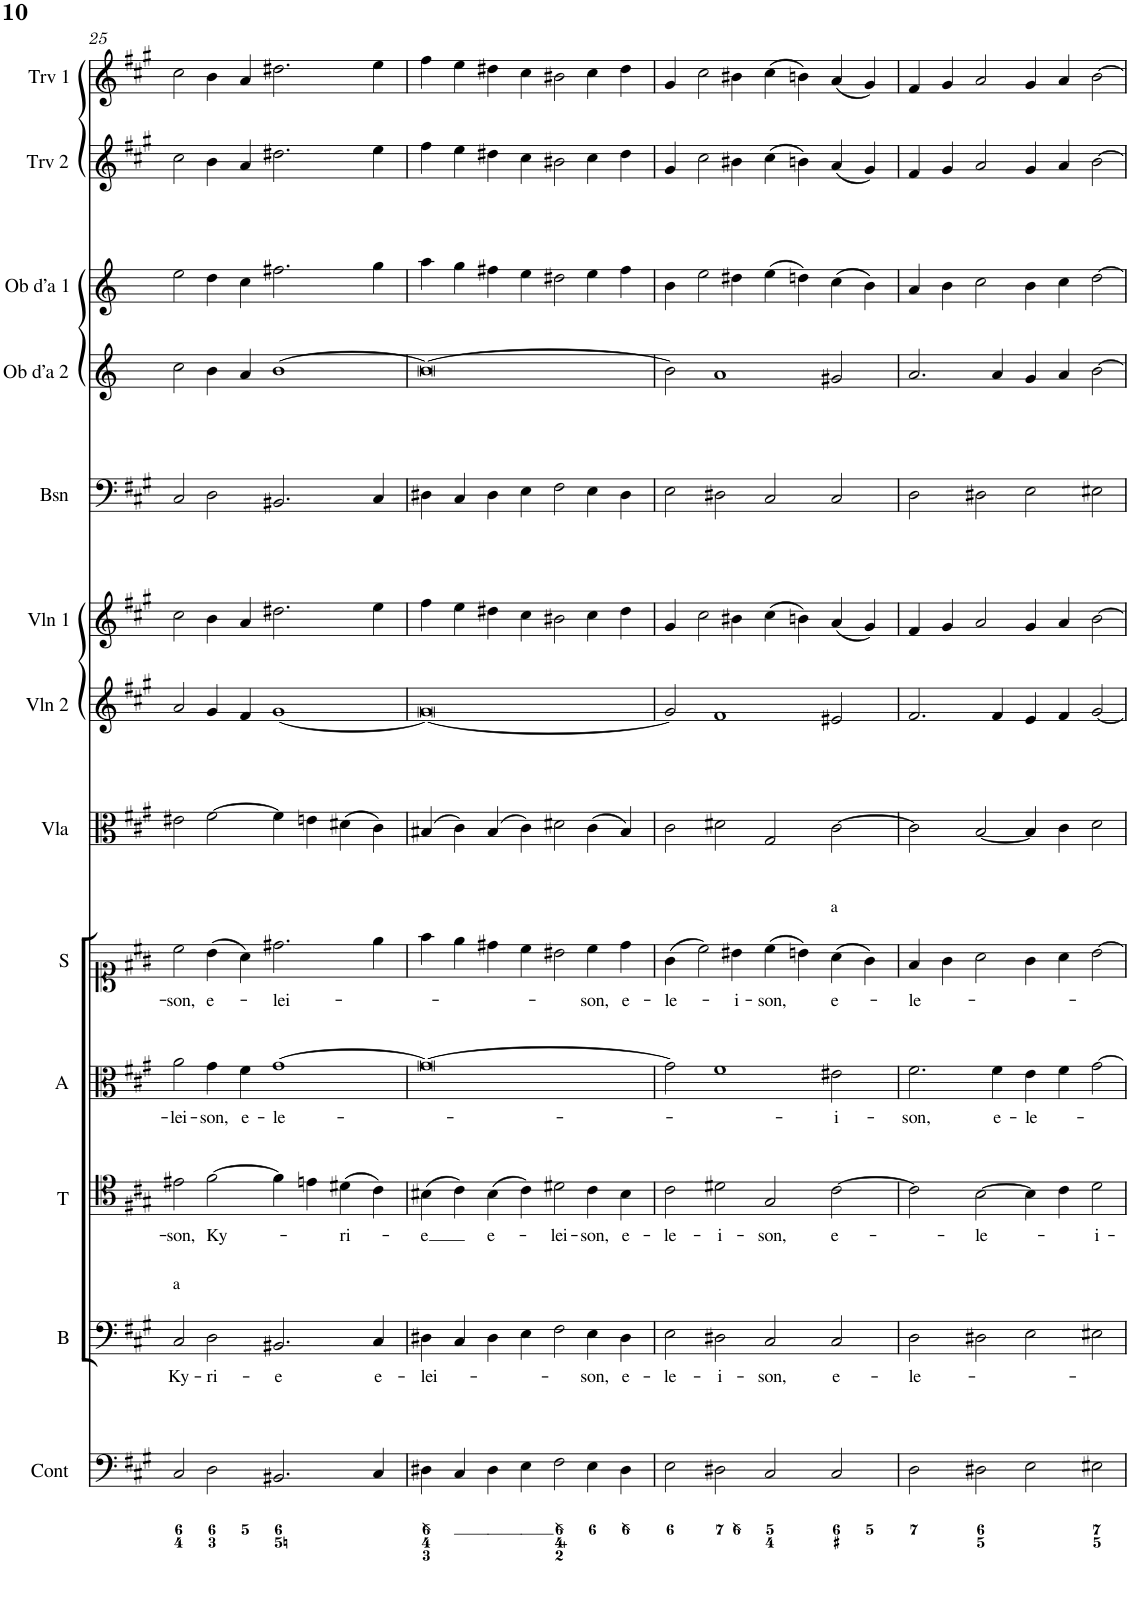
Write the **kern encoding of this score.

**kern	**kern	**text	**kern	**text	**kern	**text	**kern	**text	**kern	**kern	**kern	**kern	**kern	**kern	**kern	**kern
*part13	*part12	*part12	*part11	*part11	*part10	*part10	*part9	*part9	*part8	*part7	*part6	*part5	*part4	*part3	*part2	*part1
*staff13	*staff12	*staff12	*staff11	*staff11	*staff10	*staff10	*staff9	*staff9	*staff8	*staff7	*staff6	*staff5	*staff4	*staff3	*staff2	*staff1
*I"Continuo	*I"Bass	*	*I"Tenor	*	*I"Alto	*	*I"Soprano	*	*I"Viola	*I"Violin 2	*I"Violin 1	*I"Bassoon	*I"Oboe d’amore 2	*I"Oboe d’amore 1	*I"Traverso 2	*I"Traverso 1
*I'Cont	*I'B	*	*I'T	*	*I'A	*	*I'S	*	*I'Vla	*I'Vln 2	*I'Vln 1	*I'Bsn	*I'Ob d’a 2	*I'Ob d’a 1	*I'Trv 2	*I'Trv 1
!!LO:PB:g=z
*clefF4	*clefF4	*	*clefC4	*	*clefC3	*	*clefC1	*	*clefC3	*clefG2	*clefG2	*clefF4	*clefG2	*clefG2	*clefG2	*clefG2
*	*	*	*	*	*	*	*	*	*	*	*	*	*Trd2c3	*Trd2c3	*	*
*k[f#c#g#]	*k[f#c#g#]	*	*k[f#c#g#]	*	*k[f#c#g#]	*	*k[f#c#g#]	*	*k[f#c#g#]	*k[f#c#g#]	*k[f#c#g#]	*k[f#c#g#]	*k[]	*k[]	*k[f#c#g#]	*k[f#c#g#]
*M4/2	*M4/2	*	*M4/2	*	*M4/2	*	*M4/2	*	*M4/2	*M4/2	*M4/2	*M4/2	*M4/2	*M4/2	*M4/2	*M4/2
*met(c|)	*met(c|)	*	*met(c|)	*	*met(c|)	*	*met(c|)	*	*met(c|)	*met(c|)	*met(c|)	*met(c|)	*met(c|)	*met(c|)	*met(c|)	*met(c|)
=25	=25	=25	=25	=25	=25	=25	=25	=25	=25	=25	=25	=25	=25	=25	=25	=25
!	!LO:TX:a:t=a	!	!	!	!	!	!	!	!	!	!	!	!	!	!	!
!	!	!LO:LY:b	!	!LO:LY:b	!	!LO:LY:b	!	!LO:LY:b	!	!	!	!	!	!	!	!
2C#/	2C#/	Ky-	2e#X\	-son,	2a\	-lei-	2cc#\	-son,	2e#X\	2a/	2cc#\	2C#/	2cc\	2ee\	2cc#\	2cc#\
!	!	!LO:LY:b	!	!LO:LY:b	!	!LO:LY:b	!	!LO:LY:b	!	!	!	!	!	!	!	!
2D\	2D\	-ri-	[2f#\	Ky-	4g#\	-son,	(4b\	e-	[2f#\	4g#/	4b\	2D\	4b\	4dd\	4b\	4b\
!	!	!	!	!	!	!LO:LY:b	!	!	!	!	!	!	!	!	!	!
.	.	.	.	.	4f#\	e-	4a\)	.	.	4f#/	4a/	.	4a/	4cc\	4a/	4a/
!	!	!LO:LY:b	!	!	!	!LO:LY:b	!	!LO:LY:b	!	!	!	!	!	!	!	!
2.BB#X/	2.BB#X/	-e	4f#\]	.	[1g#	-le-	2.dd#X\	-lei-	4f#\]	[1g#	2.dd#X\	2.BB#X/	[1b	2.ff#X\	2.dd#X\	2.dd#X\
.	.	.	4en\	.	.	.	.	.	4en\	.	.	.	.	.	.	.
!	!	!	!	!LO:LY:b	!	!	!	!	!	!	!	!	!	!	!	!
.	.	.	(4d#X\	-ri-	.	.	.	.	(4d#X\	.	.	.	.	.	.	.
!	!	!LO:LY:b	!	!	!	!	!	!	!	!	!	!	!	!	!	!
4C#/	4C#/	e-	4c#\)	.	.	.	4ee\	.	4c#\)	.	4ee\	4C#/	.	4gg\	4ee\	4ee\
=26	=26	=26	=26	=26	=26	=26	=26	=26	=26	=26	=26	=26	=26	=26	=26	=26
!	!	!LO:LY:b	!	!LO:LY:b	!	!	!	!	!	!	!	!	!	!	!	!
4D#X\	4D#X\	-lei-	(4B#X\	-e	0g#_	.	4ff#\	.	(4B#X/	0g#_	4ff#\	4D#X\	0b_	4aa\	4ff#\	4ff#\
4C#/	4C#/	.	4c#\)	.	.	.	4ee\	.	4c#\)	.	4ee\	4C#/	.	4gg\	4ee\	4ee\
!	!	!	!	!LO:LY:b	!	!	!	!	!	!	!	!	!	!	!	!
4D#\	4D#\	.	(4B#\	e-	.	.	4dd#X\	.	(4B#/	.	4dd#X\	4D#\	.	4ff#X\	4dd#X\	4dd#X\
4E\	4E\	.	4c#\)	.	.	.	4cc#\	.	4c#\)	.	4cc#\	4E\	.	4ee\	4cc#\	4cc#\
!	!	!	!	!LO:LY:b	!	!	!	!	!	!	!	!	!	!	!	!
2F#\	2F#\	.	2d#X\	-lei-	.	.	2b#X\	.	2d#X\	.	2b#X\	2F#\	.	2dd#X\	2b#X\	2b#X\
!	!	!LO:LY:b	!	!LO:LY:b	!	!	!	!LO:LY:b	!	!	!	!	!	!	!	!
4E\	4E\	-son,	4c#\	-son,	.	.	4cc#\	-son,	(4c#\	.	4cc#\	4E\	.	4ee\	4cc#\	4cc#\
!	!	!LO:LY:b	!	!LO:LY:b	!	!	!	!LO:LY:b	!	!	!	!	!	!	!	!
4D#\	4D#\	e-	4B#\	e-	.	.	4dd#\	e-	4B#/)	.	4dd#\	4D#\	.	4ff#\	4dd#\	4dd#\
=27	=27	=27	=27	=27	=27	=27	=27	=27	=27	=27	=27	=27	=27	=27	=27	=27
!	!	!LO:LY:b	!	!LO:LY:b	!	!	!	!LO:LY:b	!	!	!	!	!	!	!	!
2E\	2E\	-le-	2c#\	-le-	2g#\]	.	(4g#\	-le-	2c#\	2g#/]	4g#/	2E\	2b\]	4b\	4g#/	4g#/
.	.	.	.	.	.	.	2cc#\)	.	.	.	2cc#\	.	.	2ee\	2cc#\	2cc#\
!	!	!LO:LY:b	!	!LO:LY:b	!	!	!	!	!	!	!	!	!	!	!	!
2D#X\	2D#X\	-i-	2d#X\	-i-	1f#	.	.	.	2d#X\	1f#	.	2D#X\	1a	.	.	.
!	!	!	!	!	!	!	!	!LO:LY:b	!	!	!	!	!	!	!	!
.	.	.	.	.	.	.	4b#X\	-i-	.	.	4b#X\	.	.	4dd#X\	4b#X\	4b#X\
!	!	!LO:LY:b	!	!LO:LY:b	!	!	!	!LO:LY:b	!	!	!	!	!	!	!	!
2C#/	2C#/	-son,	2G#/	-son,	.	.	(4cc#\	-son,	2G#/	.	(4cc#\	2C#/	.	(4ee\	(4cc#\	(4cc#\
.	.	.	.	.	.	.	4bn\)	.	.	.	4bn\)	.	.	4ddn\)	4bn\)	4bn\)
!	!	!	!	!	!	!	!LO:TX:a:t=a	!	!	!	!	!	!	!	!	!
!	!	!LO:LY:b	!	!LO:LY:b	!	!LO:LY:b	!	!LO:LY:b	!	!	!	!	!	!	!	!
2C#/	2C#/	e-	[2c#\	e-	2e#X\	-i-	(4a\	e-	[2c#\	2e#X/	(4a/	2C#/	2g#X/	(4cc\	(4a/	(4a/
.	.	.	.	.	.	.	4g#\)	.	.	.	4g#/)	.	.	4b\)	4g#/)	4g#/)
=28	=28	=28	=28	=28	=28	=28	=28	=28	=28	=28	=28	=28	=28	=28	=28	=28
!	!	!LO:LY:b	!	!	!	!LO:LY:b	!	!LO:LY:b	!	!	!	!	!	!	!	!
2D\	2D\	-le-	2c#\]	.	2.f#\	-son,	4f#/	-le-	2c#\]	2.f#/	4f#/	2D\	2.a/	4a/	4f#/	4f#/
.	.	.	.	.	.	.	4g#\	.	.	.	4g#/	.	.	4b\	4g#/	4g#/
!	!	!	!	!LO:LY:b	!	!	!	!	!	!	!	!	!	!	!	!
2D#X\	2D#X\	.	[2B\	-le-	.	.	2a\	.	[2B/	.	2a/	2D#X\	.	2cc\	2a/	2a/
!	!	!	!	!	!	!LO:LY:b	!	!	!	!	!	!	!	!	!	!
.	.	.	.	.	4f#\	e-	.	.	.	4f#/	.	.	4a/	.	.	.
!	!	!	!	!	!	!LO:LY:b	!	!	!	!	!	!	!	!	!	!
2E\	2E\	.	4B\]	.	4e\	-le-	4g#\	.	4B/]	4e/	4g#/	2E\	4g/	4b\	4g#/	4g#/
.	.	.	4c#\	.	4f#\	.	4a\	.	4c#\	4f#/	4a/	.	4a/	4cc\	4a/	4a/
!	!	!	!	!LO:LY:b	!	!	!	!	!	!	!	!	!	!	!	!
2E#X\	2E#X\	.	2d\	-i-	[2g#\	.	[2b\	.	2d\	[2g#/	[2b\	2E#X\	[2b\	[2dd\	[2b\	[2b\
=	=	=	=	=	=	=	=	=	=	=	=	=	=	=	=	=
*-	*-	*-	*-	*-	*-	*-	*-	*-	*-	*-	*-	*-	*-	*-	*-	*-
